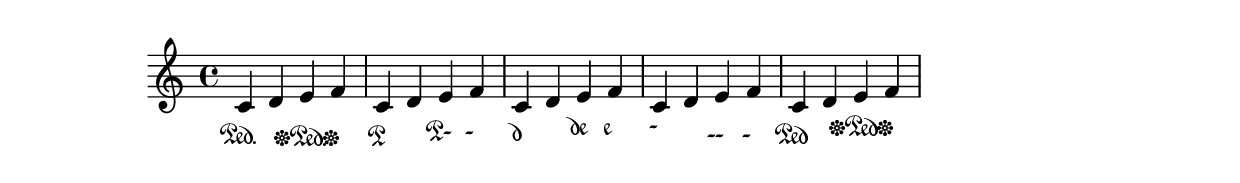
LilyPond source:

%% DO NOT EDIT this file manually; it is automatically
%% generated from LSR http://lsr.dsi.unimi.it
%% Make any changes in LSR itself, or in Documentation/snippets/new/ ,
%% and then run scripts/auxiliar/makelsr.py
%%
%% This file is in the public domain.
\version "2.16.0"

\header {
  lsrtags = "keyboards, tweaks-and-overrides"

  texidoc = "
@code{Staff.pedalSustainStrings} can be used to set the text used for
pedal down and up.  Note that the only valid strings are those found in
the list of pedal glyphs - the values used this snippet constitute an
exhaustive list.

"
  doctitle = "Changing the text for sustain markings"
} % begin verbatim


sustainNotes = { c4\sustainOn d e\sustainOff\sustainOn f\sustainOff }

\relative c' {
  \sustainNotes
  \set Staff.pedalSustainStrings = #'("P" "P-" "-")
  \sustainNotes
  \set Staff.pedalSustainStrings = #'("d" "de" "e")
  \sustainNotes
  \set Staff.pedalSustainStrings = #'("M" "M-" "-")
  \sustainNotes
  \set Staff.pedalSustainStrings = #'("Ped" "*Ped" "*")
  \sustainNotes
}
